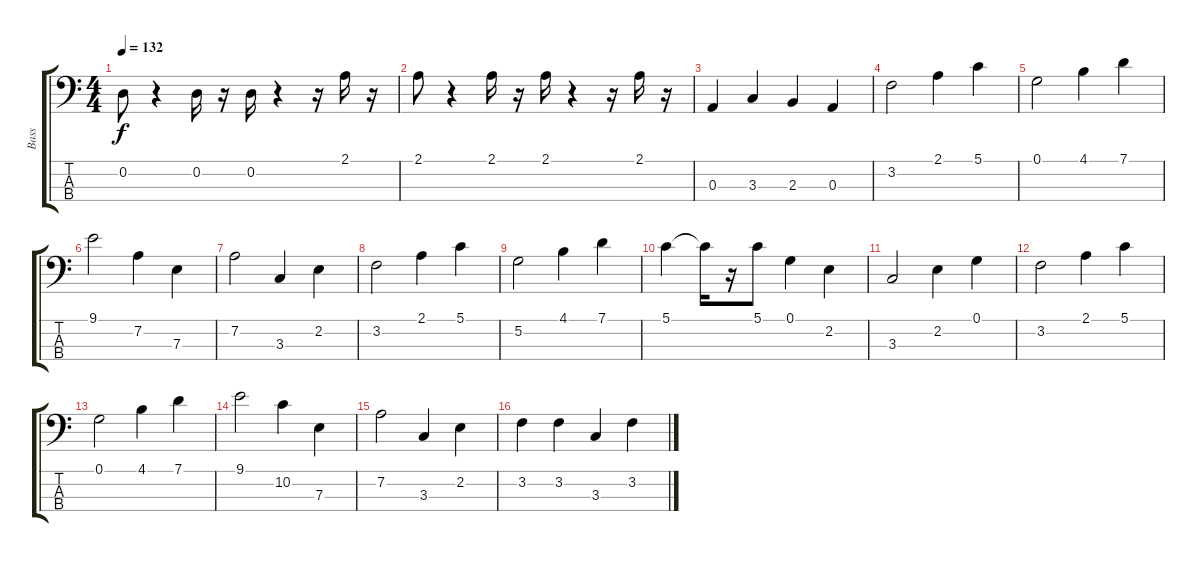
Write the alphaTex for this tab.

\track ("Bass" "Bass") {instrument fretlessbass}
\staff {score tabs}
\tuning (G2 D2 A1 E1) {hide}
\ts (4 4)
\tempo 132
\clef f4
\ks c
0.2.8{dy f} r.4 0.2.16 r.16 0.2.16 r.4 r.16 2.1.16 r.16 |
2.1.8 r.4 2.1.16 r.16 2.1.16 r.4 r.16 2.1.16 r.16 |
0.3.4 3.3.4 2.3.4 0.3.4 |
3.2.2 2.1.4 5.1.4 |
0.1.2 4.1.4 7.1.4 |
9.1.2 7.2.4 7.3.4 |
7.2.2 3.3.4 2.2.4 |
3.2.2 2.1.4 5.1.4 |
5.2.2 4.1.4 7.1.4 |
5.1.4 5.1{t}.16 r.16 5.1.8 0.1.4 2.2.4 |
3.3.2 2.2.4 0.1.4 |
3.2.2 2.1.4 5.1.4 |
0.1.2 4.1.4 7.1.4 |
9.1.2 10.2.4 7.3.4 |
7.2.2 3.3.4 2.2.4 |
3.2.4 3.2.4 3.3.4 3.2.4
